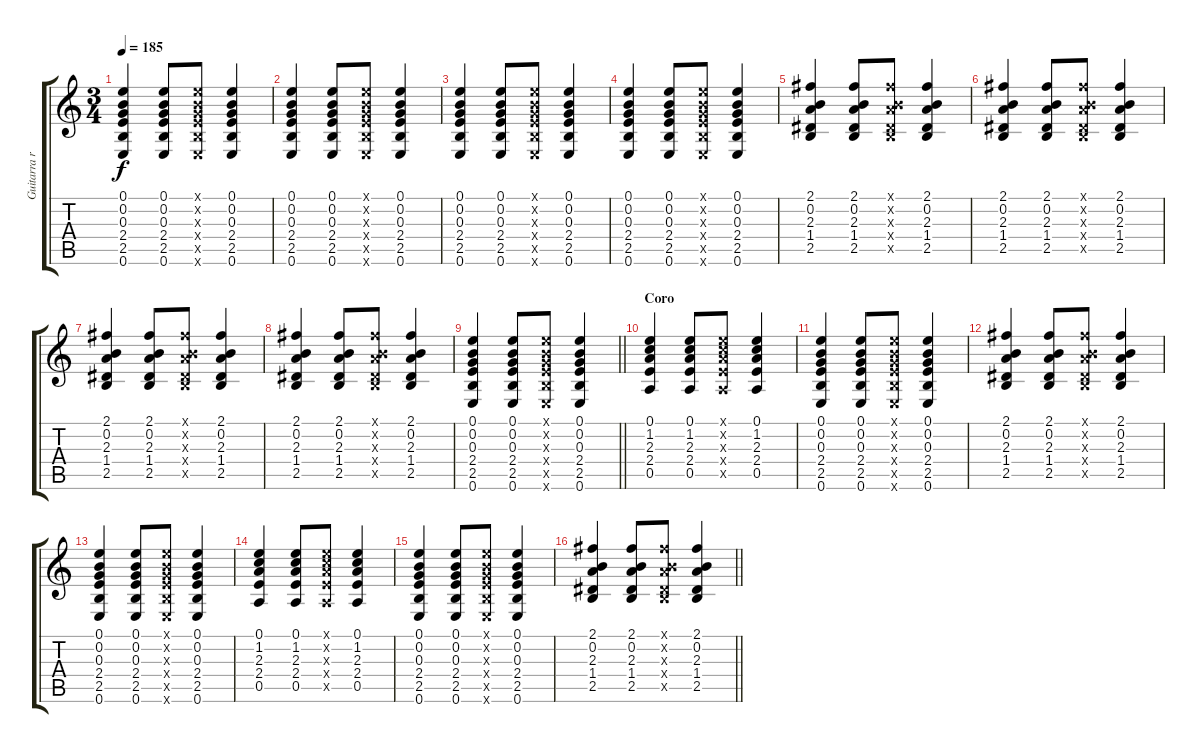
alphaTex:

\track ("Guitarra ritmica" "Guitarra r") {instrument acousticguitarsteel}
\staff {score tabs}
\tuning (E4 B3 G3 D3 A2 E2) {hide}
\ts (3 4)
\tempo 185
\clef g2
\ks c
(0.1 0.2 0.3 2.4 2.5 0.6).4{dy f} (0.1 0.2 0.3 2.4 2.5 0.6).8 (0.1{x} 0.2{x} 0.3{x} 2.4{x} 2.5{x} 0.6{x}).8 (0.1 0.2 0.3 2.4 2.5 0.6).4 |
(0.1 0.2 0.3 2.4 2.5 0.6).4 (0.1 0.2 0.3 2.4 2.5 0.6).8 (0.1{x} 0.2{x} 0.3{x} 2.4{x} 2.5{x} 0.6{x}).8 (0.1 0.2 0.3 2.4 2.5 0.6).4 |
(0.1 0.2 0.3 2.4 2.5 0.6).4 (0.1 0.2 0.3 2.4 2.5 0.6).8 (0.1{x} 0.2{x} 0.3{x} 2.4{x} 2.5{x} 0.6{x}).8 (0.1 0.2 0.3 2.4 2.5 0.6).4 |
(0.1 0.2 0.3 2.4 2.5 0.6).4 (0.1 0.2 0.3 2.4 2.5 0.6).8 (0.1{x} 0.2{x} 0.3{x} 2.4{x} 2.5{x} 0.6{x}).8 (0.1 0.2 0.3 2.4 2.5 0.6).4 |
(2.1 0.2 2.3 1.4 2.5).4 (2.1 0.2 2.3 1.4 2.5).8 (2.1{x} 0.2{x} 2.3{x} 1.4{x} 2.5{x}).8 (2.1 0.2 2.3 1.4 2.5).4 |
(2.1 0.2 2.3 1.4 2.5).4 (2.1 0.2 2.3 1.4 2.5).8 (2.1{x} 0.2{x} 2.3{x} 1.4{x} 2.5{x}).8 (2.1 0.2 2.3 1.4 2.5).4 |
(2.1 0.2 2.3 1.4 2.5).4 (2.1 0.2 2.3 1.4 2.5).8 (2.1{x} 0.2{x} 2.3{x} 1.4{x} 2.5{x}).8 (2.1 0.2 2.3 1.4 2.5).4 |
(2.1 0.2 2.3 1.4 2.5).4 (2.1 0.2 2.3 1.4 2.5).8 (2.1{x} 0.2{x} 2.3{x} 1.4{x} 2.5{x}).8 (2.1 0.2 2.3 1.4 2.5).4 |
\barLineRight lightlight
(0.1 0.2 0.3 2.4 2.5 0.6).4 (0.1 0.2 0.3 2.4 2.5 0.6).8 (0.1{x} 0.2{x} 0.3{x} 2.4{x} 2.5{x} 0.6{x}).8 (0.1 0.2 0.3 2.4 2.5 0.6).4 |
\section ("" "Coro")
(0.1 1.2 2.3 2.4 0.5).4 (0.1 1.2 2.3 2.4 0.5).8 (0.1{x} 1.2{x} 2.3{x} 2.4{x} 0.5{x}).8 (0.1 1.2 2.3 2.4 0.5).4 |
(0.1 0.2 0.3 2.4 2.5 0.6).4 (0.1 0.2 0.3 2.4 2.5 0.6).8 (0.1{x} 0.2{x} 0.3{x} 2.4{x} 2.5{x} 0.6{x}).8 (0.1 0.2 0.3 2.4 2.5 0.6).4 |
(2.1 0.2 2.3 1.4 2.5).4 (2.1 0.2 2.3 1.4 2.5).8 (2.1{x} 0.2{x} 2.3{x} 1.4{x} 2.5{x}).8 (2.1 0.2 2.3 1.4 2.5).4 |
(0.1 0.2 0.3 2.4 2.5 0.6).4 (0.1 0.2 0.3 2.4 2.5 0.6).8 (0.1{x} 0.2{x} 0.3{x} 2.4{x} 2.5{x} 0.6{x}).8 (0.1 0.2 0.3 2.4 2.5 0.6).4 |
(0.1 1.2 2.3 2.4 0.5).4 (0.1 1.2 2.3 2.4 0.5).8 (0.1{x} 1.2{x} 2.3{x} 2.4{x} 0.5{x}).8 (0.1 1.2 2.3 2.4 0.5).4 |
(0.1 0.2 0.3 2.4 2.5 0.6).4 (0.1 0.2 0.3 2.4 2.5 0.6).8 (0.1{x} 0.2{x} 0.3{x} 2.4{x} 2.5{x} 0.6{x}).8 (0.1 0.2 0.3 2.4 2.5 0.6).4 |
\barLineRight lightlight
(2.1 0.2 2.3 1.4 2.5).4 (2.1 0.2 2.3 1.4 2.5).8 (2.1{x} 0.2{x} 2.3{x} 1.4{x} 2.5{x}).8 (2.1 0.2 2.3 1.4 2.5).4
